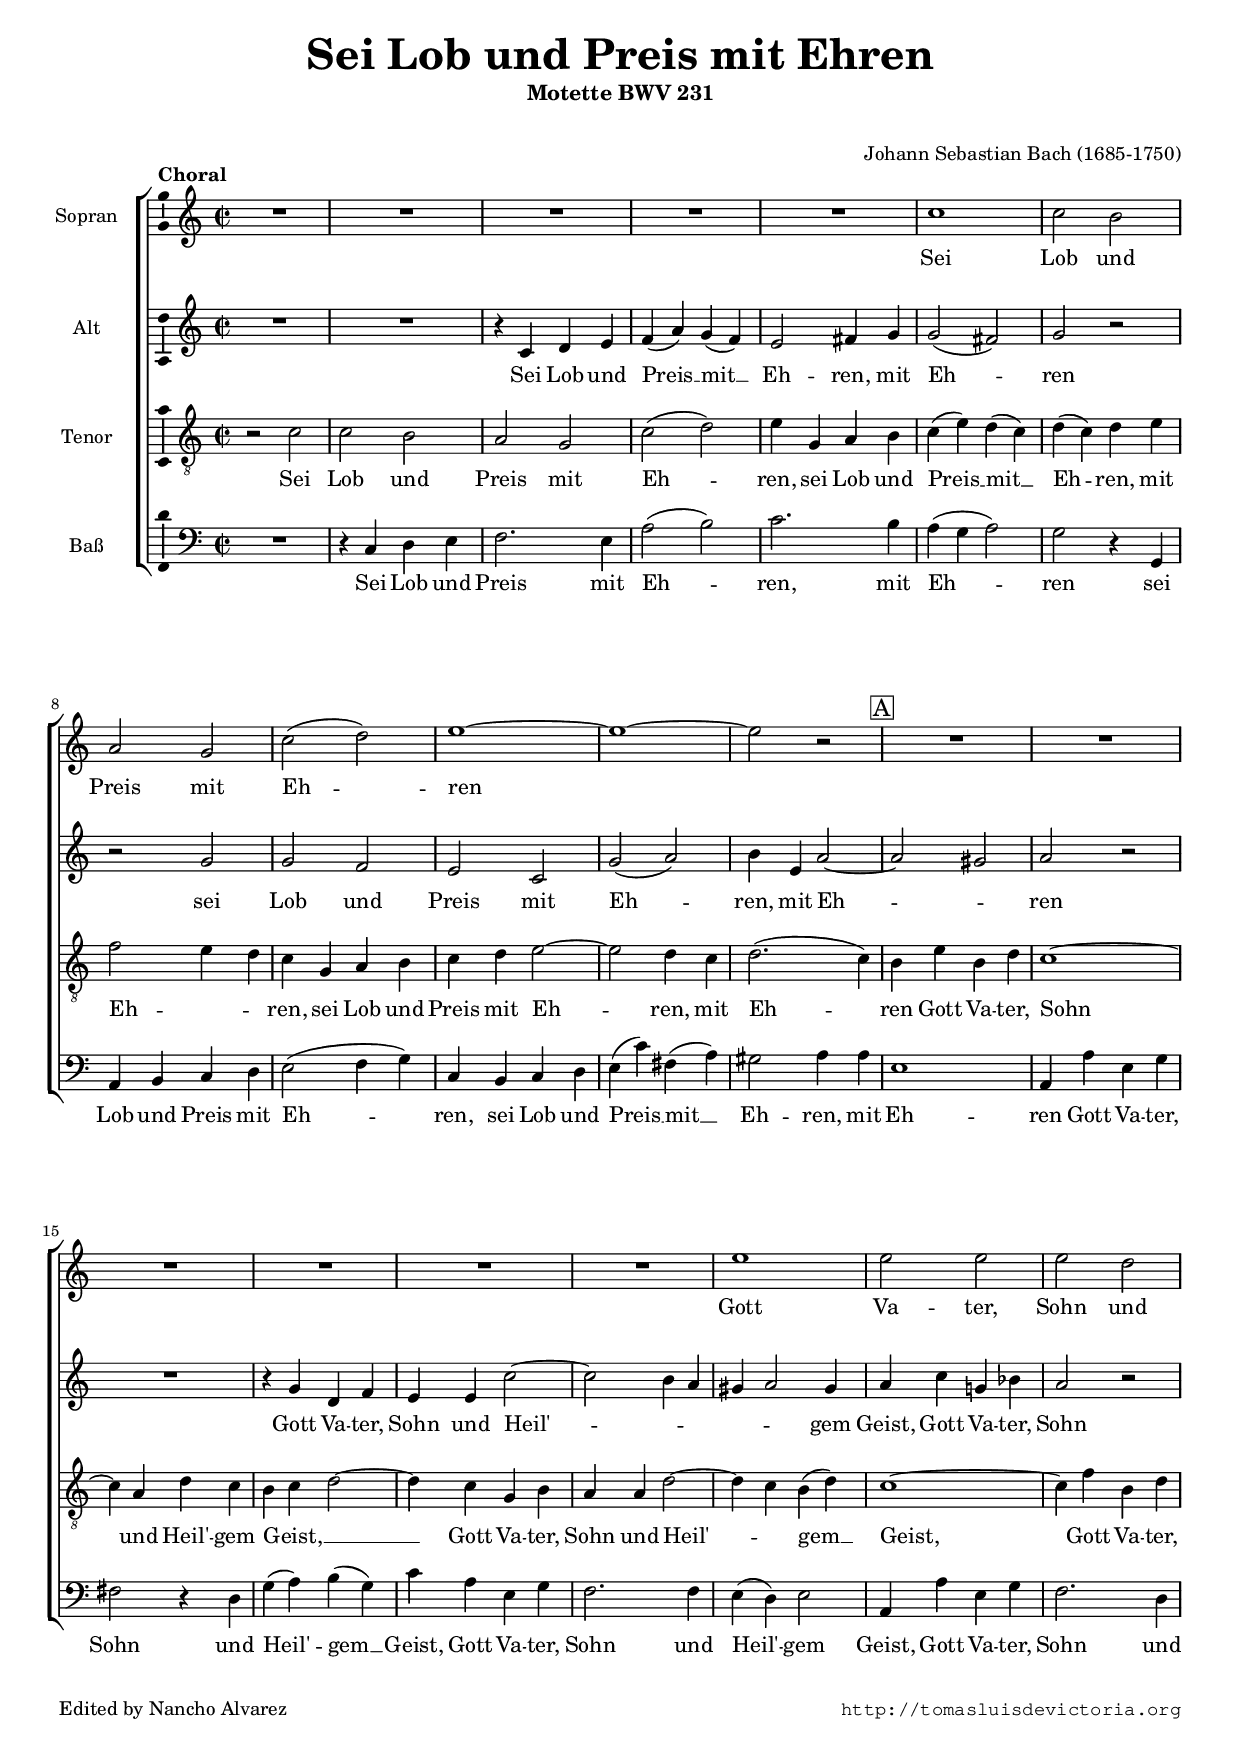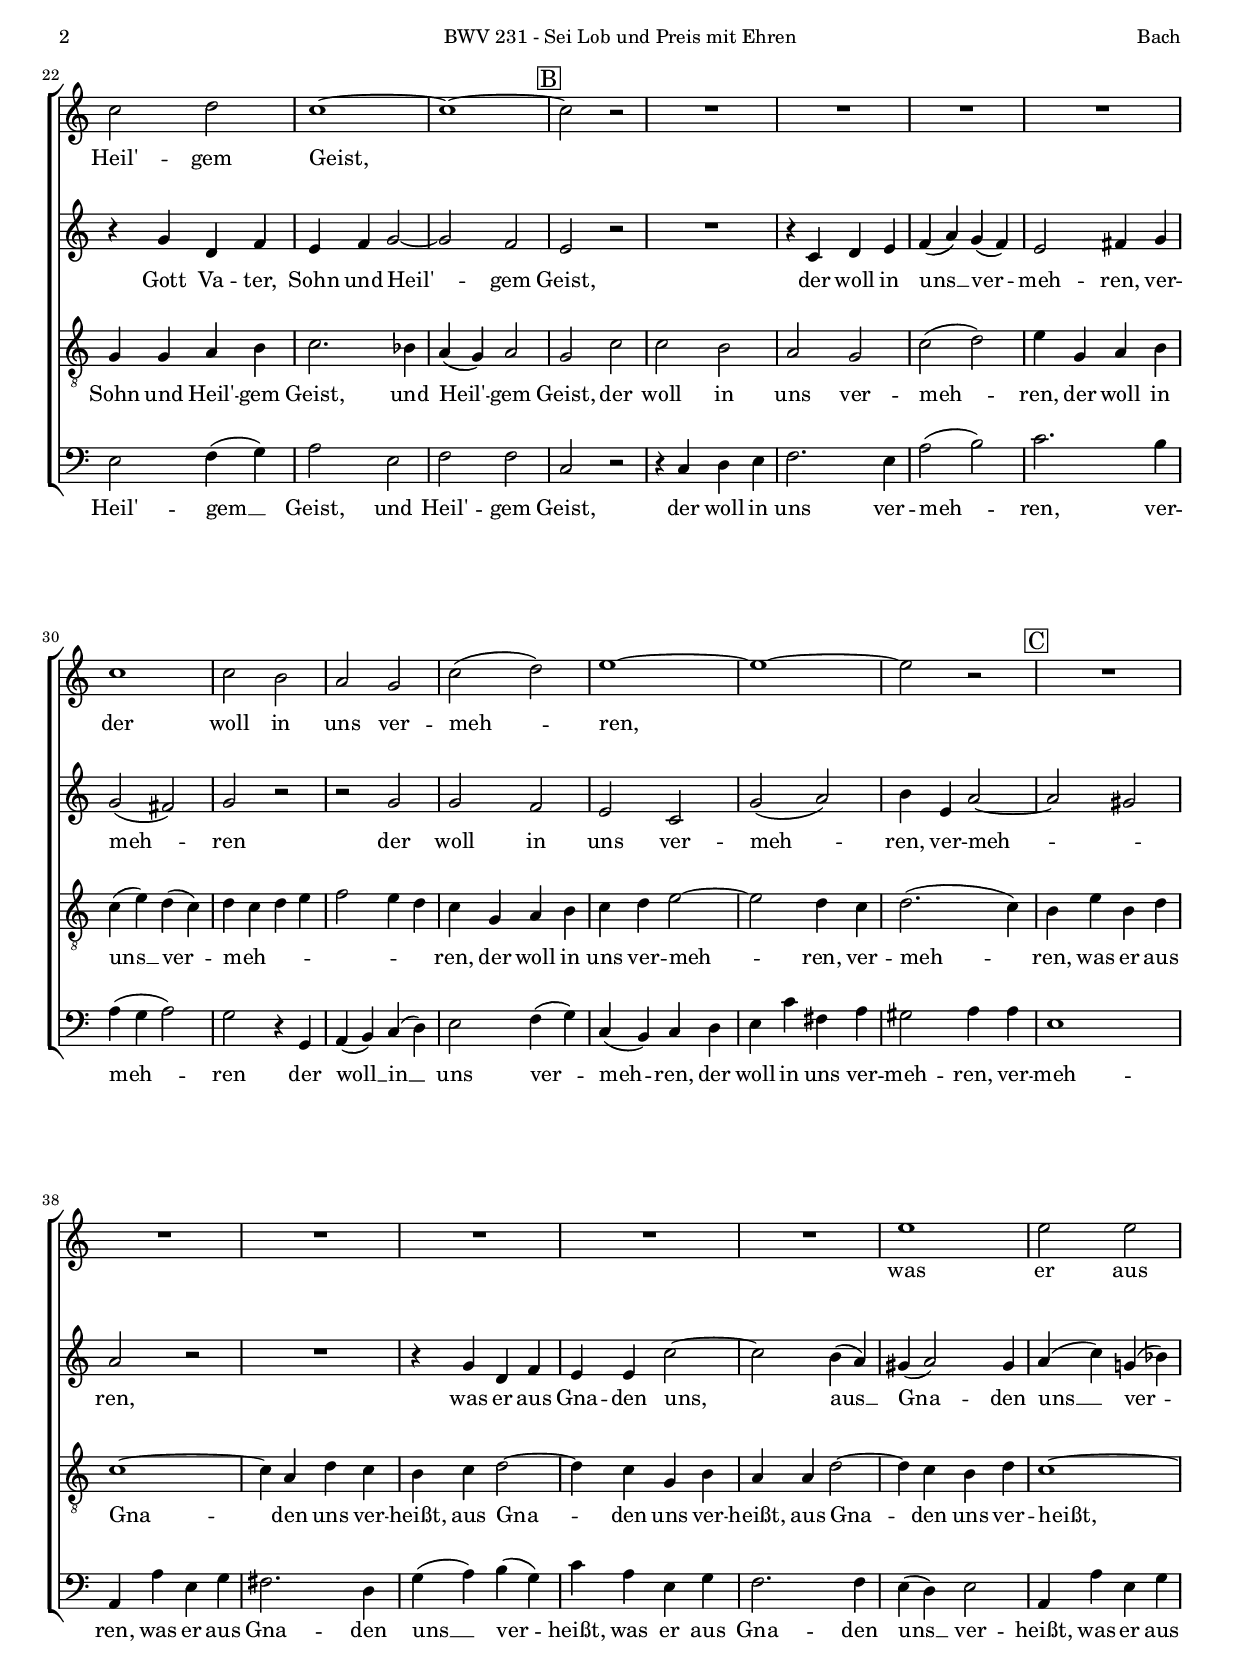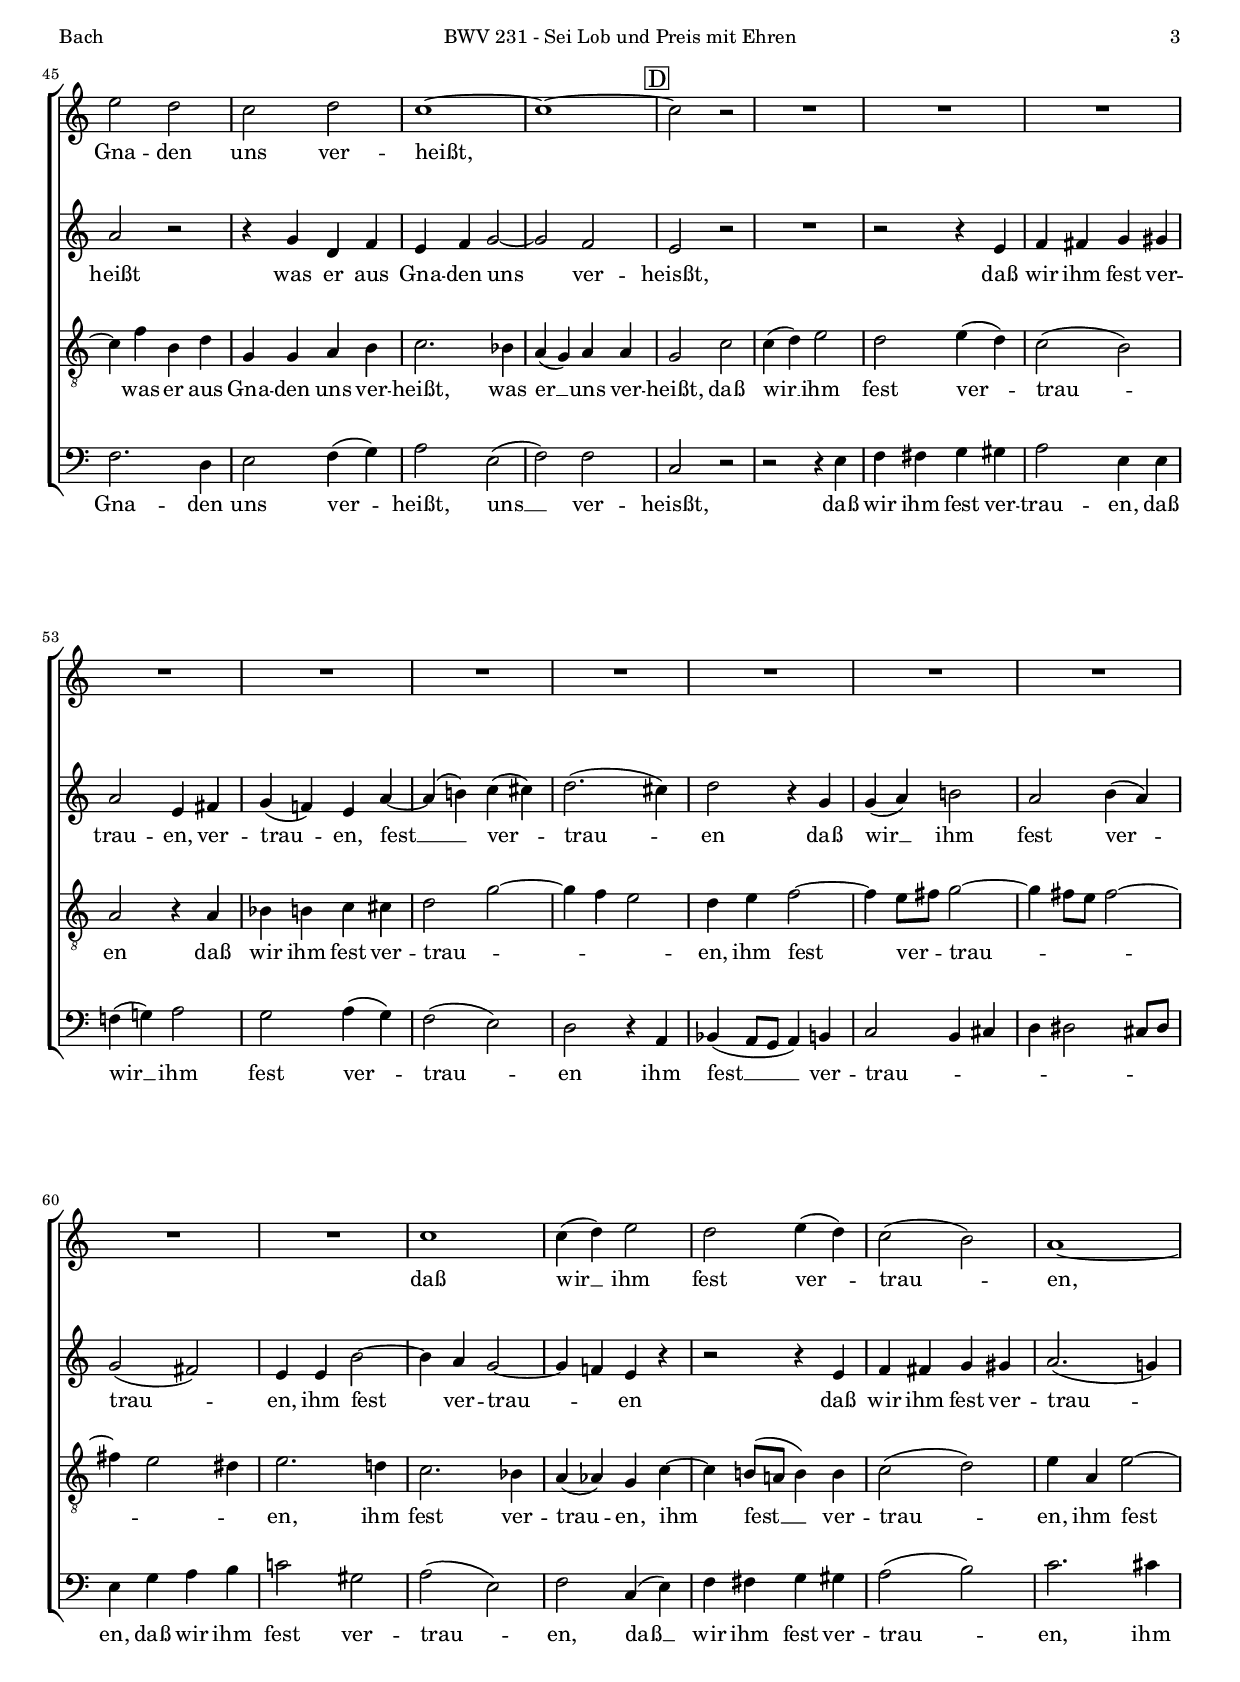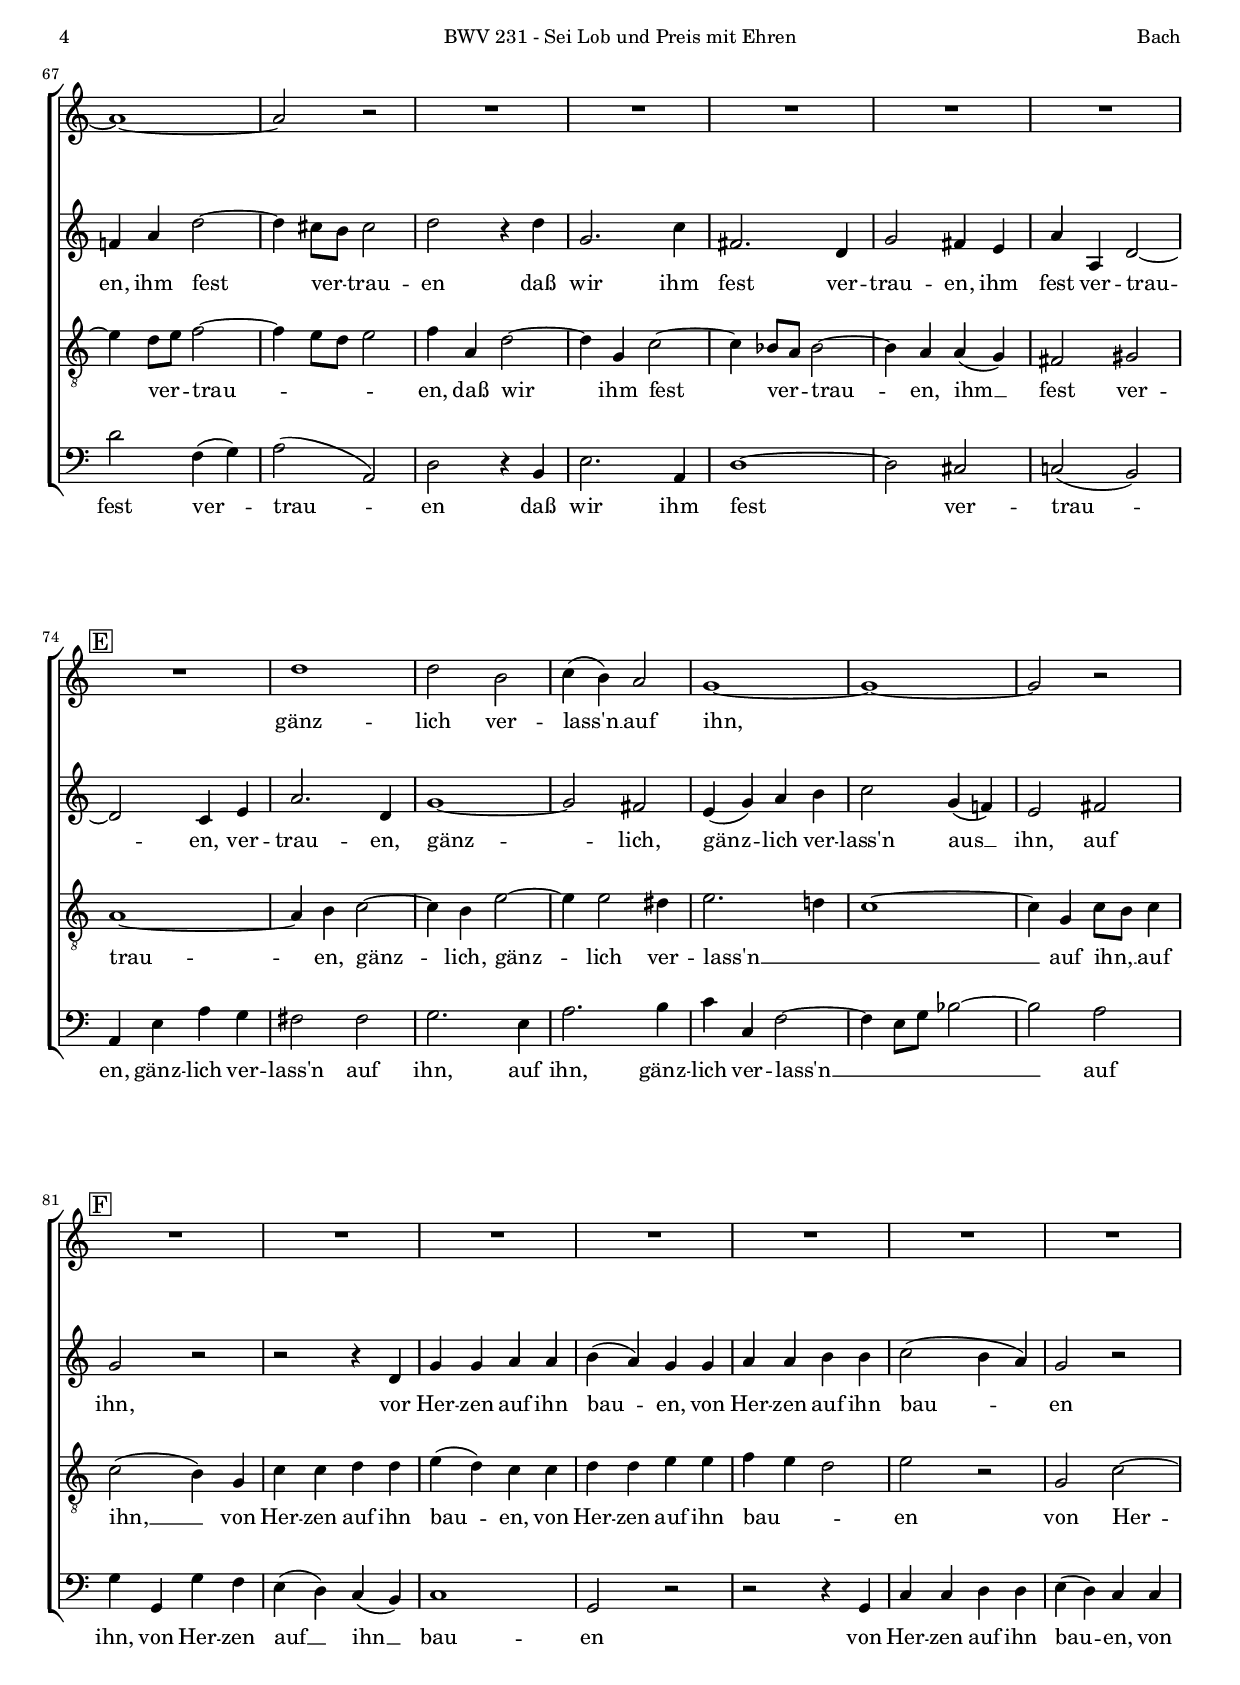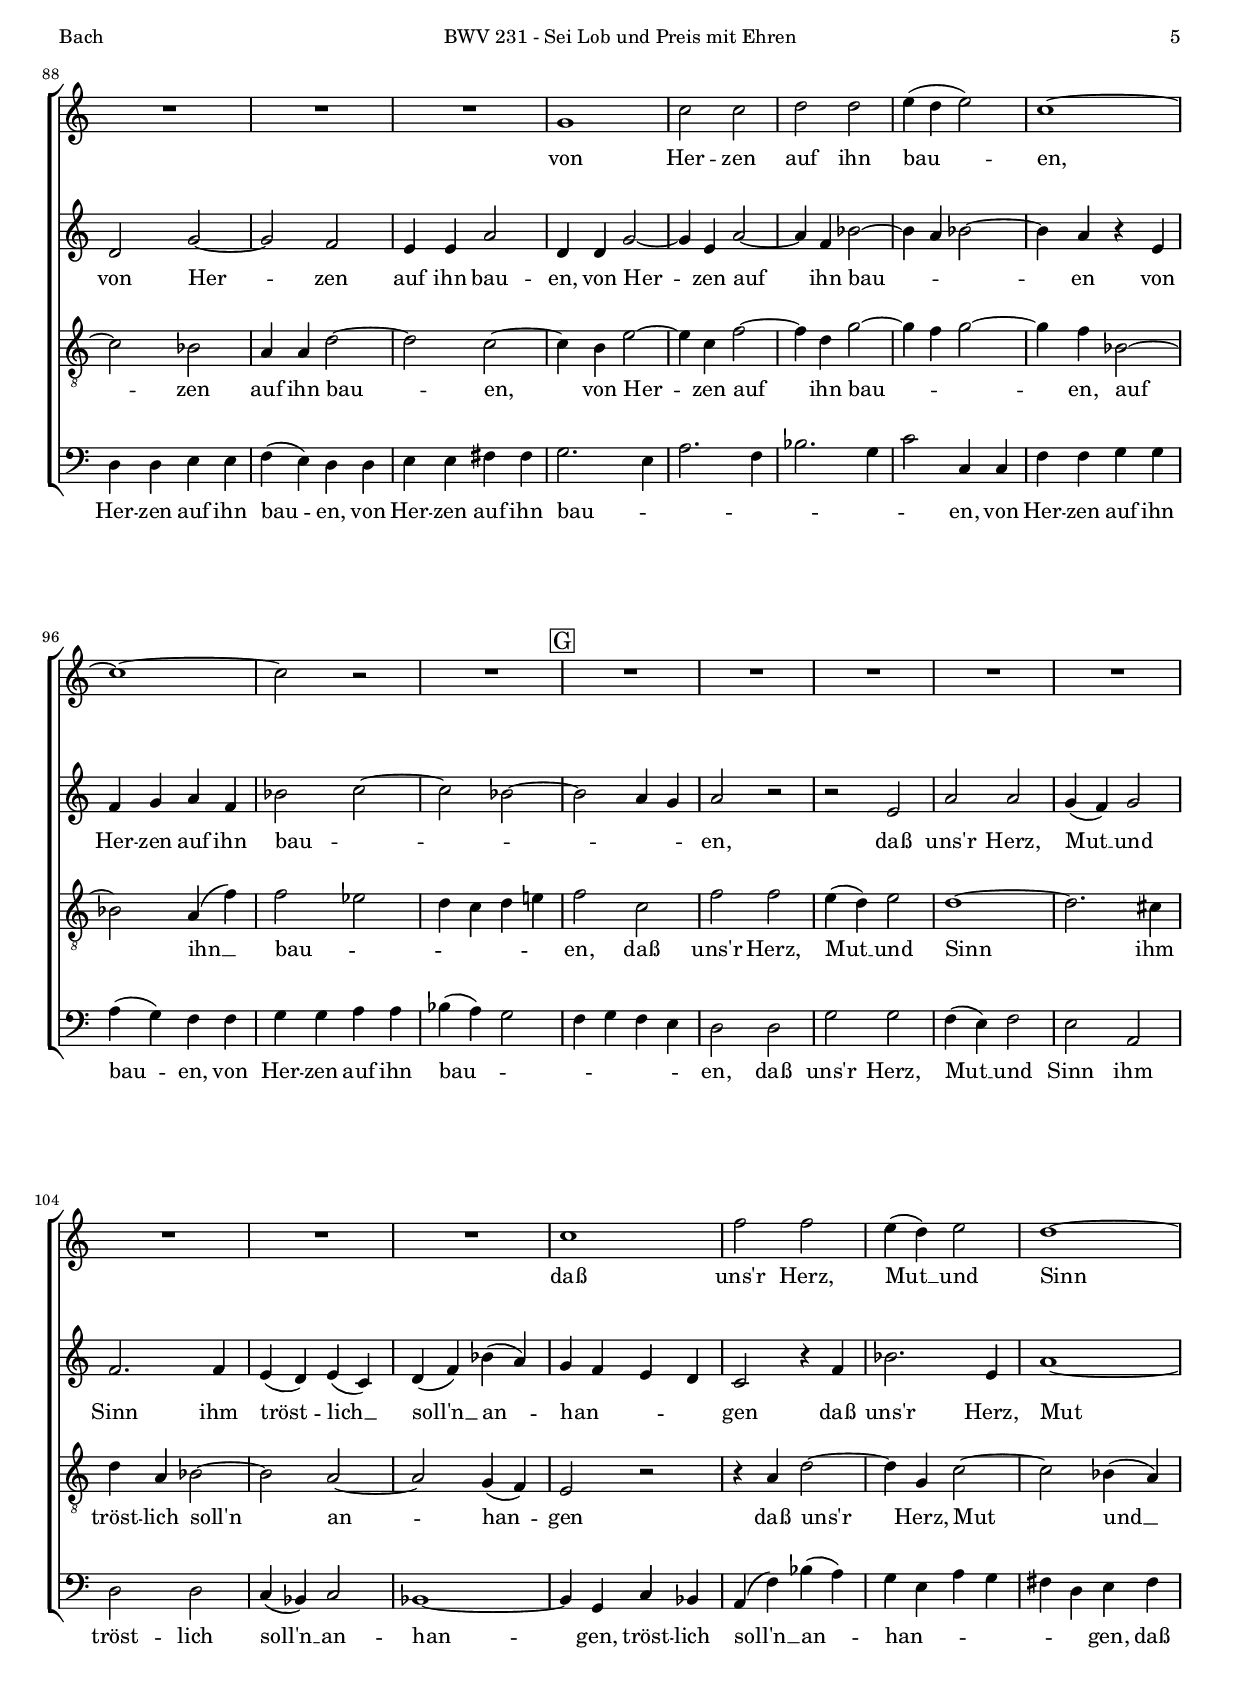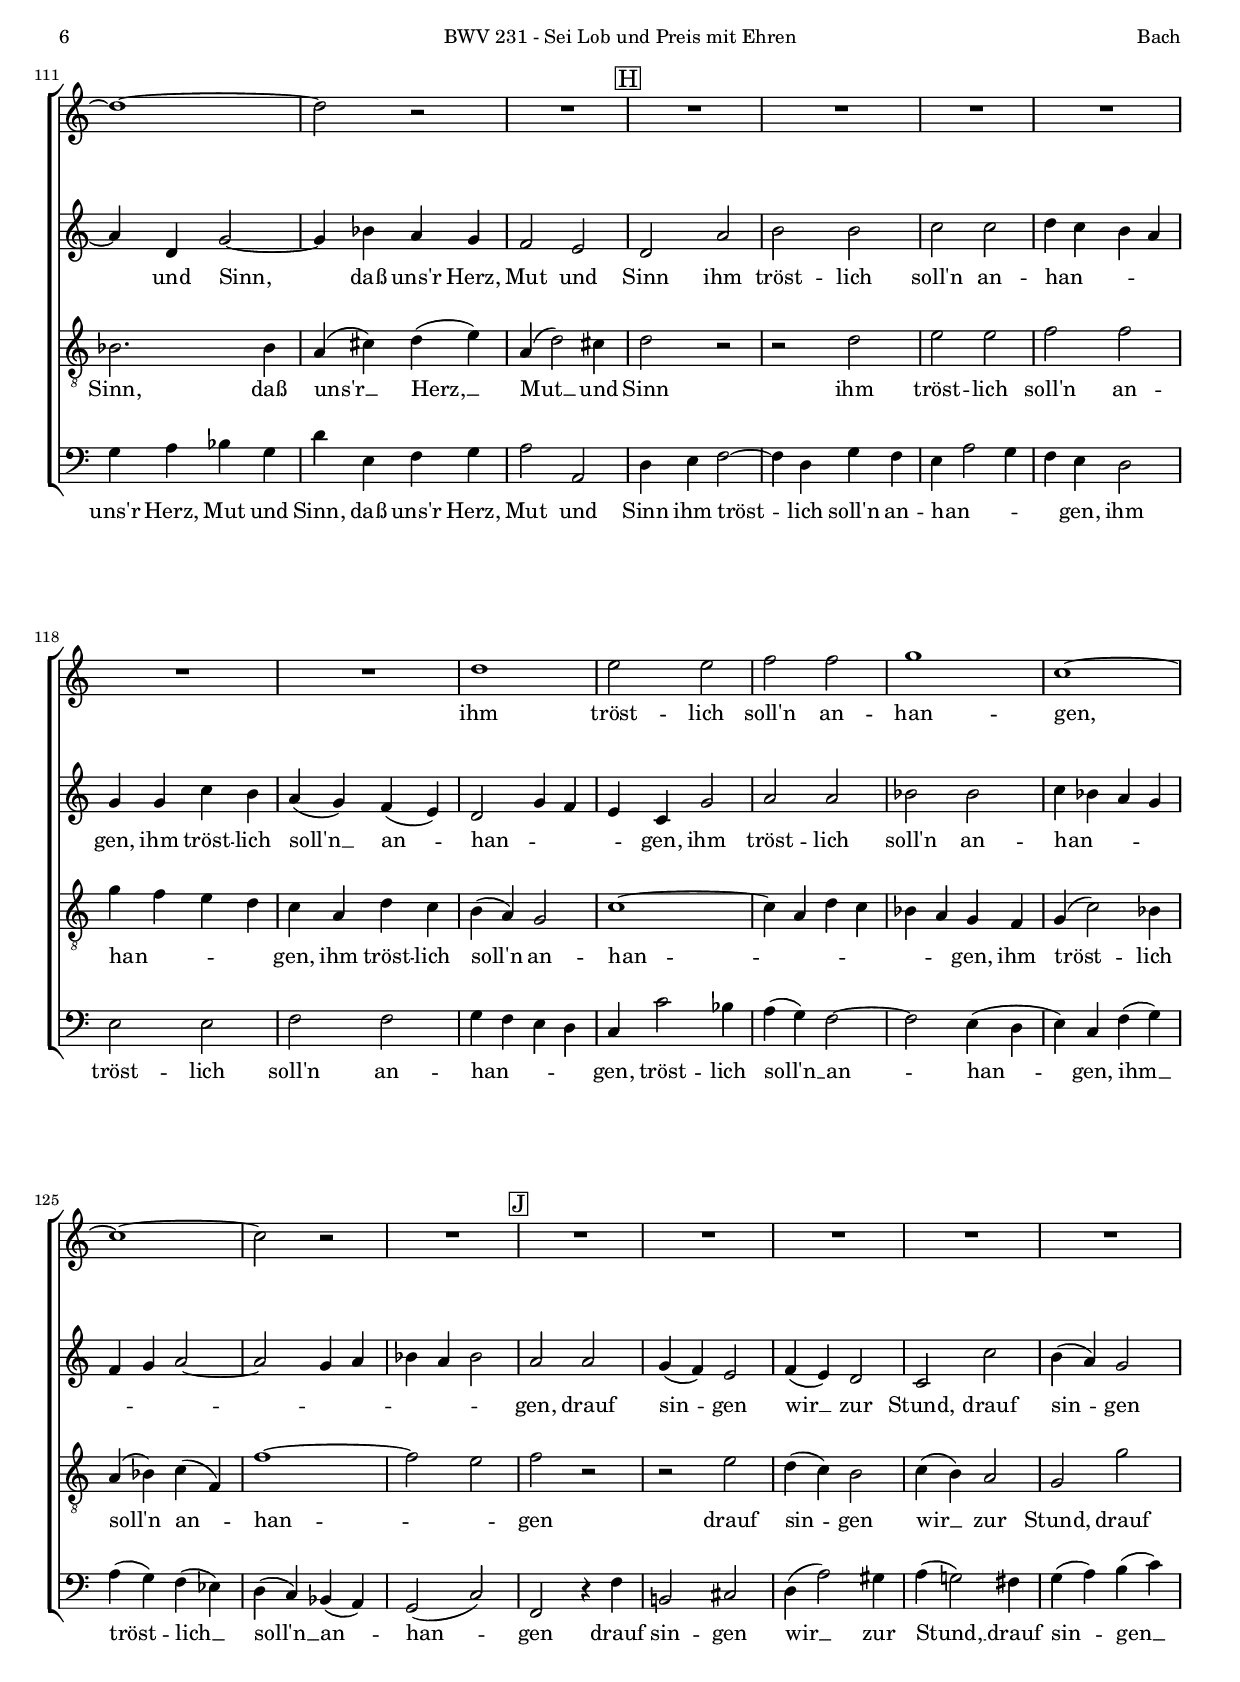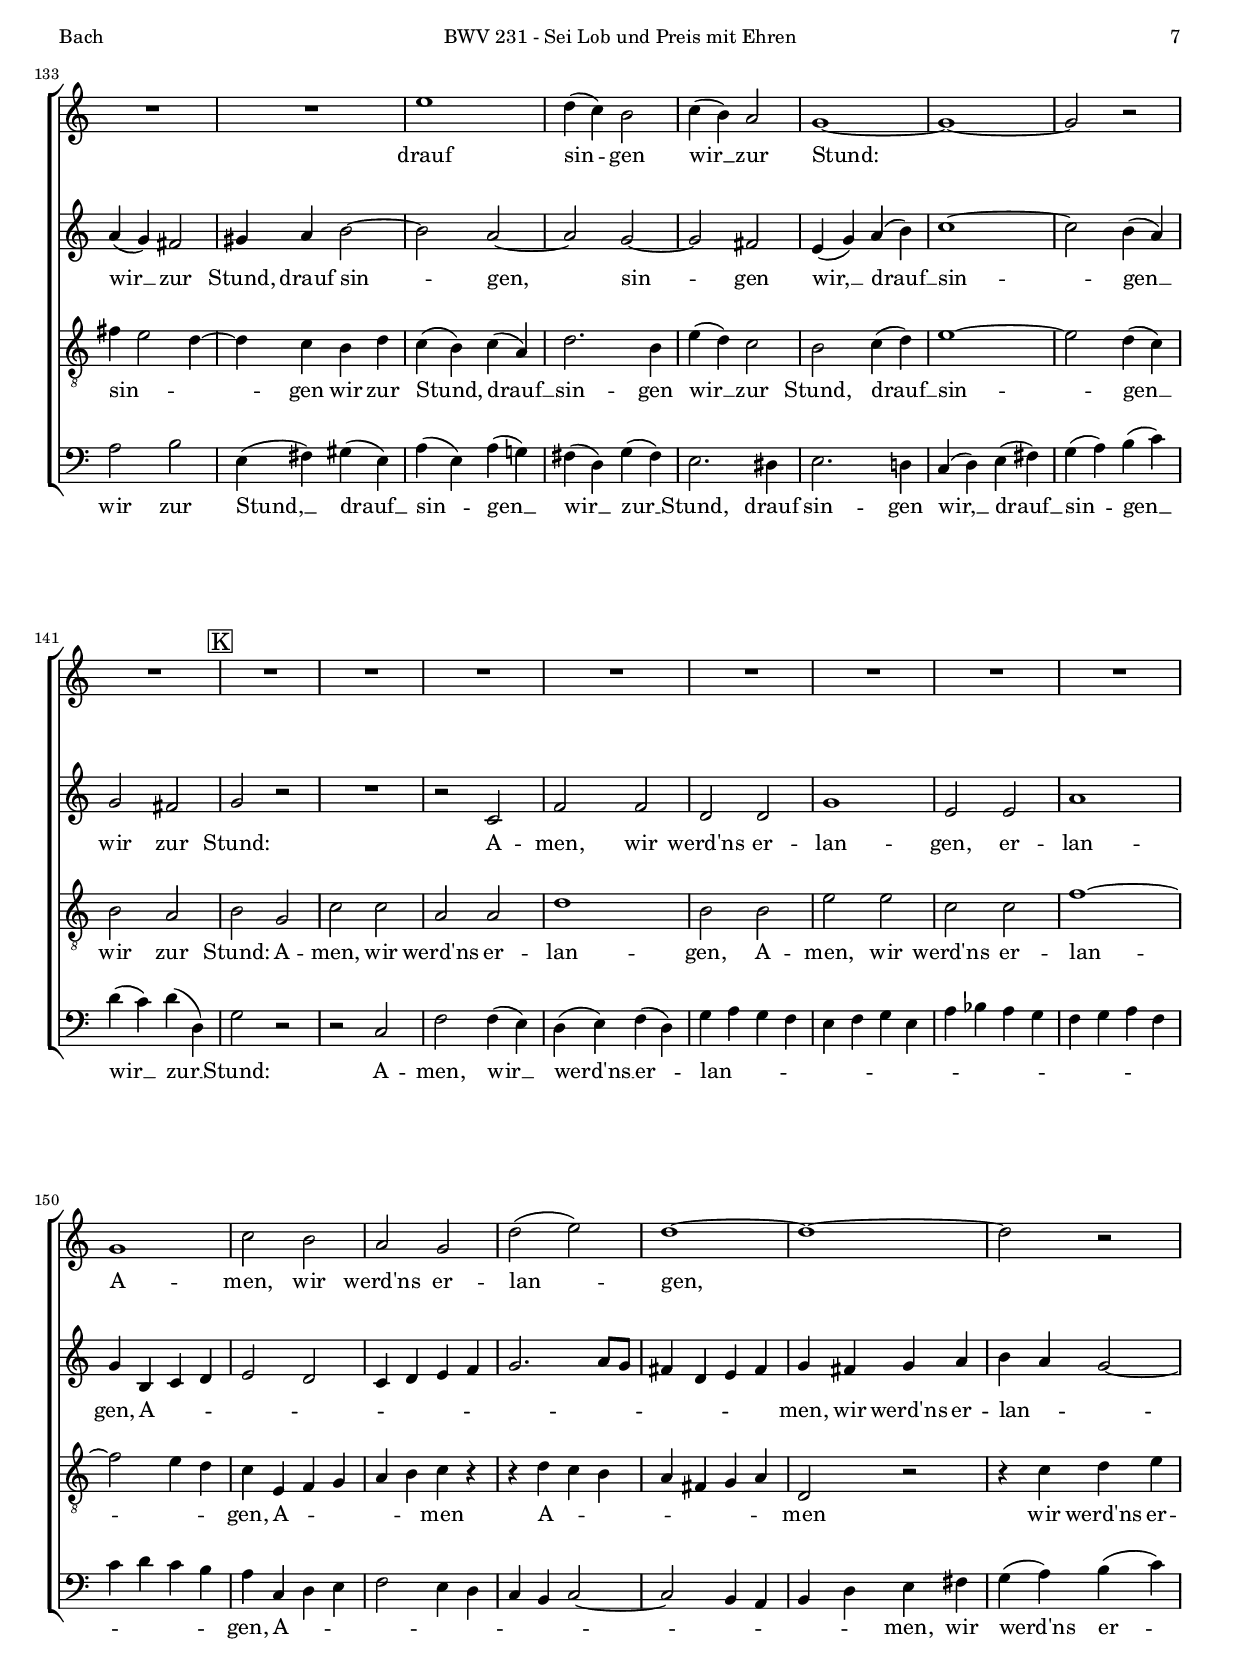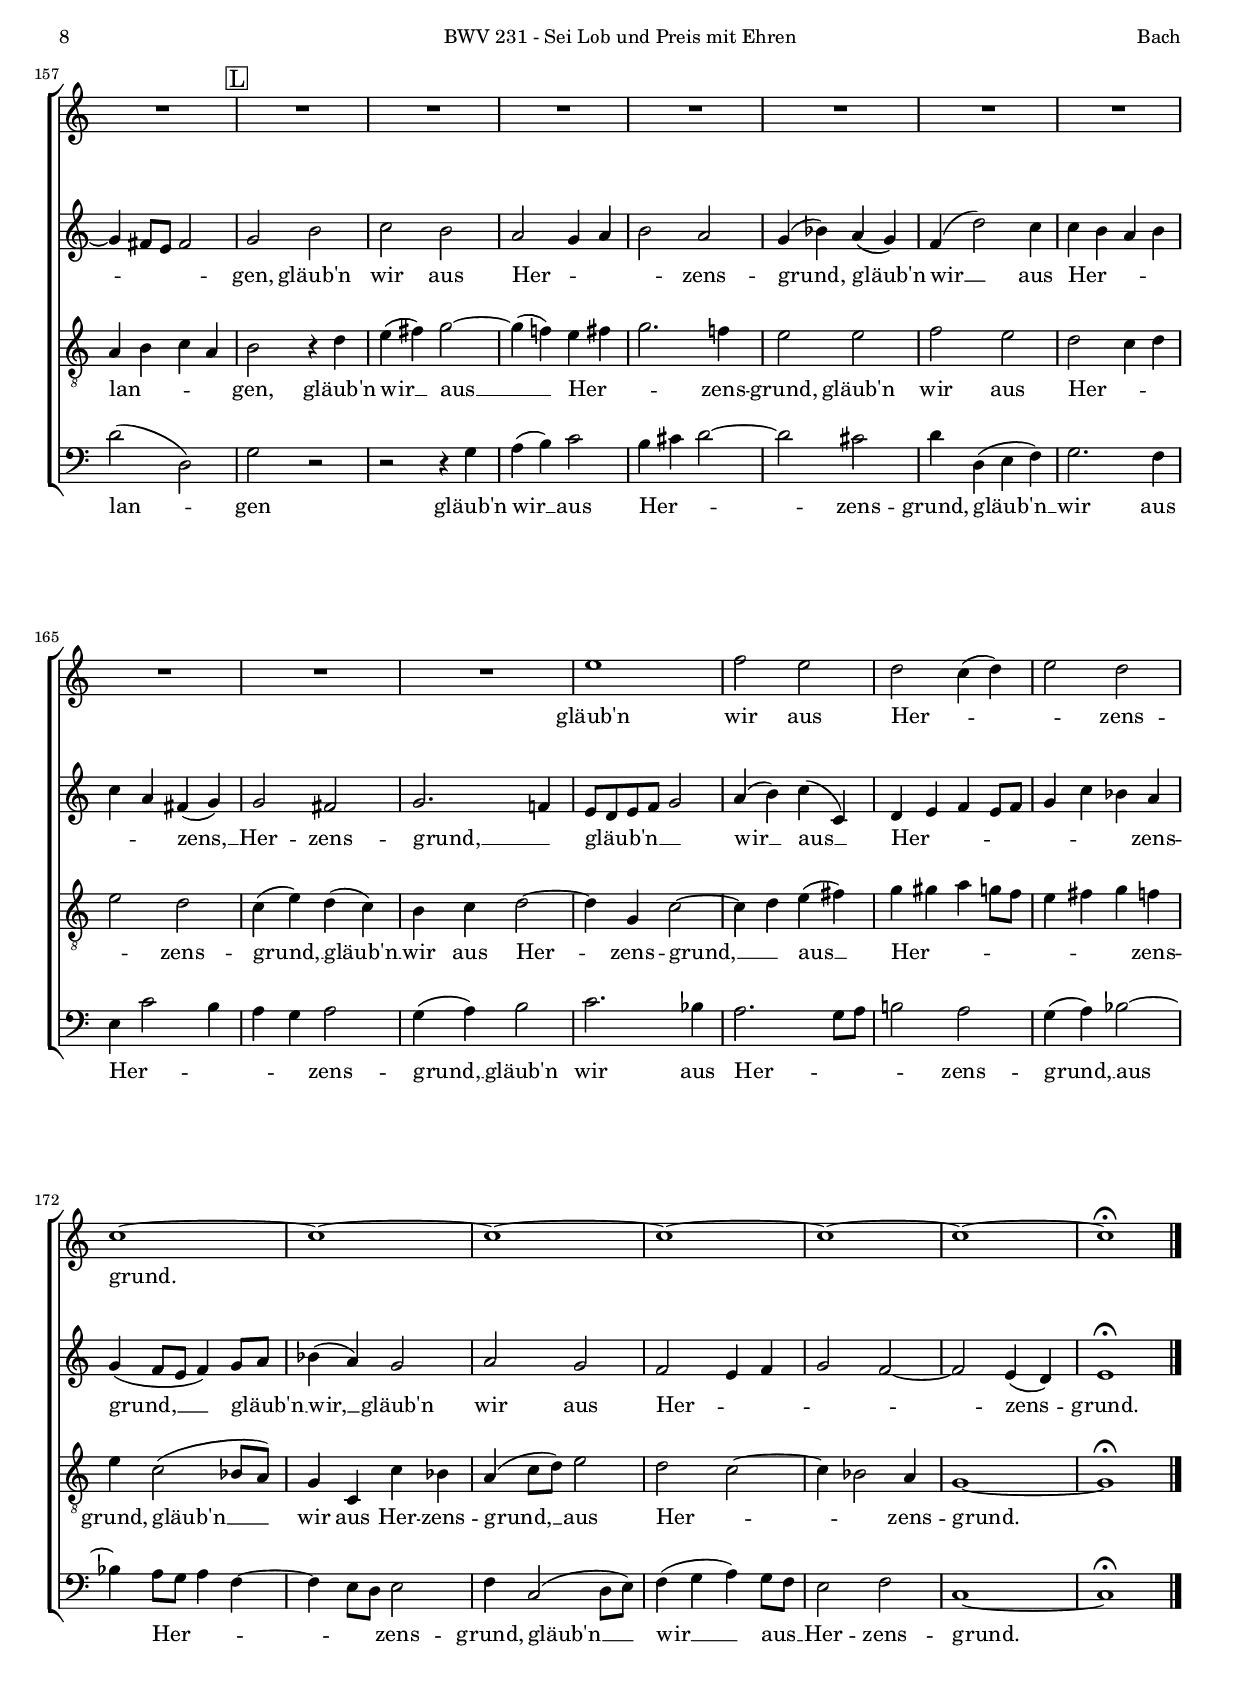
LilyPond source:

\version "2.18.0"

#(set-default-paper-size "a4")
#(set-global-staff-size 16.6)
#(ly:set-option 'point-and-click #f)
%mobile -s15.0 -i1

ss=\once \set suggestAccidentals = ##t
cresc=\markup{\italic "cresc."}
dim=\markup{\italic "dim."}
rit=\markup{\italic "rit."}
italicas=\override LyricText.font-shape = #'italic
rectas=\override LyricText.font-shape = #'upright


htitle="BWV 231 - Sei Lob und Preis mit Ehren"
hcomposer="Bach"

\header {
	title=\markup{\larger \larger \larger "Sei Lob und Preis mit Ehren" }
	composer=\markup{"Johann Sebastian Bach (1685-1750)"}
        pdfauthor=\composer
	subtitle="Motette BWV 231"
	subsubtitle=\markup{\null \vspace #1 }
	%poet="BWV 231"
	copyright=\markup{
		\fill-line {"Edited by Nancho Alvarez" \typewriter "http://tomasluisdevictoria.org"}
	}
%	tagline=""
}

global={\key c \major \time 2/2 \skip 1*178 \bar "|." }


cantus=\relative c''{
	\override Score.MetronomeMark.X-offset = #0
	\tempo "  Choral"
	R1*5
	c1
	c2 b
	a g
	c( d)
	e1 ~
	e ~
	e2 r
	\mark \markup {\box "A"}
	R1*6
	e1 e2 e
	e d
	c d
	c1 ~
	c ~
	\mark \markup {\box "B"}
	c2 r
	R1*4
	c1 
	c2 b
	a g
	c( d)
	e1 ~
	e ~
	e2 r
	\mark \markup{\box "C"}
	R1*6
	e1
	e2 e
	e d c d
	c1 ~
	c ~
	\mark \markup{\box "D"}
	c2 r
	R1*12
	c1 
	c4( d) e2
	d2 e4( d)
	c2( b)
	a1 ~
	a ~
	a2 r
	R1*5
	\mark \markup{\box "E"}
	R1
	d1
	d2 b
	c4( b) a2
	g1 ~
	g ~
	g2 r
	\mark \markup{\box "F"}
	R1*10
	g1
	c2 c
	d d
	e4( d e2)
	c1 ~
	c ~
	c2 r
	R1
	\mark \markup{\box "G"}
	R1*8
	c1
	f2 f
	e4( d) e2
	d1 ~
	d ~
	d2 r
	R1
	\mark \markup{\box "H"}
	R1*6
	d1
	e2 e
	f f
	g1
	c, ~
	c ~
	c2 r
	R1
	\mark \markup{\box "J"}
	R1*7
	e1 
	d4( c) b2
	c4( b) a2
	g1 ~
	g ~
	g2 r
	R1
	\mark \markup{\box "K"}
	R1*8
	g1
	c2 b
	a2 g
	d'( e)
	d1 ~
	d ~
	d2 r
	R1
	\mark \markup{\box "L"}
	R1*10
	e1 
	f2 e
	d2 c4( d)
	e2 d
	c1 ~
	c ~
	c ~
	c ~
	c ~
	c ~
	c^\fermata
}

altus=\relative c'{
	R1*2
	r4 c d e
	f( a) g( f)
	e2 fis4 g
	g2( fis)
	g2 r
	r g
	g f
	e c
	g'( a)
	b4 e, a2 ~
	a gis
	a2 r
	R1
	r4 g d f
	e e c'2 ~
	c b4 a
	gis4 a2 gis4
	a c g! bes
	a2 r
	r4 g d f
	e f g2 ~
	g f 
	e2 r
	R1
	r4 c d e
	f4( a) g( f)
	e2 fis4 g
	g2( fis)
	g r
	r g
	g f
	e c
	g'( a)
	b4 e, a2 ~
	a gis 
	a2 r
	R1
	r4 g d f
	e e c'2 ~
	c2 b4( a)
	gis4( a2) gis4
	a4( c) g!( bes)
	a2 r
	r4 g d f
	e f g2 ~
	g f
	e r
	R1
	r2 r4 e
	f4 fis g gis
	a2 e4 fis
	g4( f!) e4 a ~
	a( b!) c( cis)
	d2.( cis4)
	d2 r4 g,
	g4( a) b!2
	a b4( a)
	g2( fis)
	e4 e b'2 ~
	b4 a g2 ~
	g4 f! e r
	r2 r4 e
	f fis g gis
	a2.( g!4)
	f! a d2 ~
	d4 cis8 b cis2
	d r4 d
	g,2. c4
	fis,2. d4
	g2 fis4 e
	a a, d2 ~
	d c4 e
	a2. d,4
	g1 ~
	g2 fis
	e4( g) a b
	c2 g4( f!)
	e2 fis
	g r
	r2 r4 d
	g g a a 
	b( a) g g
	a a b b
	c2( b4 a)
	g2 r
	d2 g ~
	g f
	e4 e a2
	d,4 d g2 ~
	g4 e a2 ~
	a4 f bes2 ~
	bes4 a bes2 ~
	bes4 a r4 e
	f g a f
	bes2 c ~
	c bes ~
	bes a4 g
	a2 r
	r e
	a a
	g4( f) g2
	f2. f4
	e4( d) e( c)
	d( f) bes( a)
	g4 f e d
	c2 r4 f
	bes2. e,4
	a1 ~
	a4 d, g2 ~
	g4 bes a g
	f2 e
	d a' 
	b b
	c c
	d4 c b a 
	g g c b
	a4( g) f( e)
	d2 g4 f 
	e c g'2
	a a
	bes bes
	c4 bes a g
	f4 g a2 ~
	a g4 a 
	bes a bes2
	a a
	g4( f) e2
	f4( e) d2
	c c'
	b4( a) g2
	a4( g) fis2
	gis4 a b2 ~
	b a ~
	a g ~
	g fis
	e4( g) a( b)
	c1 ~
	c2 b4( a)
	g2 fis
	g r
	R1
	r2 c,
	f f 
	d d
	g1
	e2 e
	a1
	g4 b, c d
	e2 d
	c4 d e f
	g2. a8 g
	fis4 d e fis
	g fis g a
	b a g2 ~
	g4 fis8 e fis2
	g2 b
	c b
	a g4 a 
	b2 a
	g4( bes) a( g)
	f4( d'2) c4
	c b a b
	c a fis( g)
	g2 fis
	g2. f!4
	e8 d e f g2
	a4( b) c( c,)
	d4 e f e8 f
	g4 c bes a 
	g4( f8 e f4) g8 a
	bes4( a) g2
	a g
	f e4 f
	g2 f ~
	f e4( d)
	e1^\fermata
}

tenor=\relative c'{
	r2 c
	c b
	a g
	c( d)
	e4 g, a b
	c( e) d( c)
	d( c) d e
	f2 e4 d
	c g a b
	c d e2 ~
	e d4 c
	d2.( c4)
	b e b d
	c1 ~
	c4 a d c
	b c d2 ~
	d4 c g b
	a a d2 ~
	d4 c b( d)
	c1 ~
	c4 f b, d
	g, g a b
	c2. bes4
	a4( g) a2
	g2 c
	c2 b
	a g
	c( d)
	e4 g, a b
	c4( e) d( c)
	d4 c d e
	f2 e4 d
	c g a b
	c d e2 ~
	e2 d4 c
	d2.( c4)
	b4 e b d 
	c1 ~
	c4 a d c
	b c d2 ~
	d4 c g b
	a a d2 ~
	d4 c b d 
	c1 ~
	c4 f b, d
	g, g a b 
	c2. bes4
	a4( g) a a
	g2 c
	c4( d) e2
	d e4( d)
	c2( b)
	a2 r4 a
	bes b c cis
	d2 g2 ~
	g4 f e2
	d4 e f2 ~
	f4 e8 fis g2 ~
	g4 fis8 e fis2 ~
	fis4 e2 dis4
	e2. d!4 
	c2. bes4
	a4( aes) g c ~
	c b!8( a! b4) b
	c2( d)
	e4 a, e'2 ~
	e4 d8 e f2 ~
	f4 e8 d e2
	f4 a, d2 ~
	d4 g, c2 ~
	c4 bes8 a bes2 ~
	bes4 a a4( g)
	fis2 gis
	a1 ~
	a4 b c2 ~
	c4 b e2 ~
	e4 e2 dis4
	e2. d!4
	c1 ~
	c4 g c8 b c4
	c2( b4) g
	c4 c d d
	e( d) c c
	d d e e
	f e d2
	e2 r
	g, c ~
	c bes
	a4 a d2 ~
	d c2 ~
	c4 b e2 ~
	e4 c f2 ~
	f4 d g2 ~
	g4 f g2 ~
	g4 f bes,2 ~
	bes a4( f')
	f2 ees
	d4 c d e!
	f2 c
	f2 f
	e4( d) e2
	d1 ~
	d2. cis4
	d4 a bes2 ~
	bes a ~
	a g4( f)
	e2 r
	r4 a d2 ~
	d4 g, c2 ~
	c bes4( a)
	bes2. bes4
	a4( cis) d( e)
	a,4( d2) cis4
	d2 r
	r d
	e e 
	f f
	g4 f e d
	c a d c
	b( a) g2
	c1 ~
	c4 a d c
	bes a g f
	g4( c2) bes4
	a4( bes) c( f,)
	f'1 ~
	f2 e
	f r
	r e
	d4( c) b2
	c4( b) a2
	g2 g'
	fis4 e2 d4 ~
	d c b d
	c4( b) c( a)
	d2. b4
	e4( d) c2
	b2 c4( d)
	e1 ~
	e2 d4( c)
	b2 a
	b g
	c c a a
	d1
	b2 b
	e2
	e
	c c
	f1 ~
	f2 e4 d
	c4 e, f g
	a b c r
	r d c b
	a fis g a
	d,2 r
	r4 c' d e
	a, b c a
	b2 r4 d
	e4( fis) g2 ~
	g4 ( f!) e fis
	g2. f!4
	e2 e
	f e
	d c4 d
	e2 d
	c4( e) d( c)
	b4 c d2 ~
	d4 g, c2 ~
	c4 d e( fis)
	g4 gis a g8 f
	e4 fis g f
	e4 c2( bes8 a)
	g4 c, c' bes
	a4( c8 d) e2
	d c ~
	c4 bes2 a4
	g1 ~
	g^\fermata
}

bassus=\relative c{
	R1
	r4 c d e
	f2. e4
	a2( b)
	c2. b4
	a4( g a2)
	g2 r4 g,
	a b c d
	e2( f4 g)
	c, b c d
	e4( c') fis,( a)
	gis2 a4 a
	e1
	a,4 a' e g
	fis2 r4 d
	g4( a) b( g)
	c4 a e g
	f2. f4
	e4( d) e2
	a,4 a' e g
	f2. d4
	e2 f4( g)
	a2 e
	f f 
	c r
	r4 c d e
	f2. e4
	a2( b) 
	c2. b4
	a4( g a2)
	g2 r4 g,
	a4( b) c( d)
	e2 f4( g)
	c,( b) c4 d
	e c' fis, a
	gis2 a4 a
	e1
	a,4 a' e g
	fis2. d4
	g( a) b( g)
	c a e g
	f2. f4
	e4( d) e2
	a,4 a' e g
	f2. d4
	e2 f4( g)
	a2 e(
	f) f
	c r
	r r4 e
	f fis g gis
	a2 e4 e
	f!( g!) a2
	g a4( g)
	f2( e)
	d2 r4 a 
	bes4( a8 g a4) b4
	c2 b4 cis
	d4 dis2 cis8 dis
	e4 g a b
	c!2 gis
	a2( e)
	f2 c4( e)
	f4 fis g gis
	a2( b)
	c2. cis4
	d2 f,4( g)
	a2( a,)
	d r4 b
	e2. a,4
	d1 ~
	d2 cis
	c!( b)
	a4 e' a g
	fis2 fis
	g2. e4
	a2. b4
	c4 c, f2 ~
	f4 e8 g bes2 ~
	bes a
	g4 g, g' f
	e4( d) c( b)
	c1
	g2 r
	r2 r4 g
	c c d d 
	e4( d) c c
	d d e e
	f4( e) d4 d
	e e fis fis
	g2. e4
	a2. f4
	bes2. g4
	c2 c,4 c
	f f g g
	a4( g) f f
	g g a a 
	bes( a) g2
	f4 g f e
	d2 d
	g g
	f4( e) f2
	e a,
	d d
	c4( bes) c2
	bes1 ~
	bes4 g c bes
	a4( f') bes( a)
	g4 e a g
	fis d e fis
	g a bes g 
	d' e, f g
	a2 a,
	d4 e f2 ~
	f4 d g f
	e a2 g4
	f e d2
	e2 e
	f2 f
	g4 f e d
	c4 c'2 bes4
	a4( g) f2 ~
	f e4( d
	e4) c f( g)
	a4( g) f( ees)
	d( c) bes( a)
	g2( c)
	f, r4 f'
	b,!2 cis
	d4( a'2) gis4
	a4( g!2) fis4
	g4( a) b( c)
	a2 b
	e,4( fis) gis( e)
	a( e) a( g!)
	fis( d) g( fis)
	e2. dis4
	e2. d!4
	c4( d) e( fis)
	g4( a) b( c)
	d( c) d( d,)
	g2 r
	r2 c,
	f2 f4( e)
	d( e) f( d)
	g a g f
	e f g e
	a bes a g
	f g a f 
	c' d c b
	a c, d e
	f2 e4 d
	c b c2 ~
	c b4 a
	b4 d e fis
	g( a) b( c)
	d2( d,)
	g2 r
	r2 r4 g
	a( b) c2
	b4 cis d2 ~
	d cis
	d4 d,( e f)
	g2. f4
	e4 c'2 b4
	a4 g a2
	g4( a) b2
	c2. bes4
	a2. g8 a
	b!2 a
	g4( a) bes2 ~
	bes4 a8 g a4 f ~
	f4 e8 d e2
	f4 c2( d8 e)
	f4( g a) g8 f
	e2 f
	c1 ~
	c^\fermata
}


textocantus=\lyricmode{
Sei Lob und Preis mit Eh -- ren
Gott Va -- ter, Sohn und Heil' -- gem Geist,
der woll in uns ver -- meh -- ren,
was er aus Gna -- den uns ver -- heißt,
daß wir __ ihm fest ver -- trau -- en,
gänz -- lich ver -- lass'n __ auf ihn,
von Her -- zen auf ihn bau -- en,
daß uns'r Herz, Mut __ und Sinn
ihm tröst -- lich soll'n an -- han -- gen,
drauf sin -- gen wir __ zur Stund:
A -- men, wir werd'ns er -- lan -- gen,
gläub'n wir aus Her -- _ _ zens -- grund.
}

textoaltus=\lyricmode{
Sei Lob und Preis __ mit __ Eh -- ren,
mit Eh -- ren
sei Lob und Preis mit Eh -- ren,
mit Eh -- _ ren
Gott Va -- ter, Sohn und Heil' -- _ _ _ _ gem Geist,
Gott Va -- ter, Sohn
Gott Va -- ter, Sohn und Heil' -- gem Geist,
der woll in uns __ ver -- meh -- ren,
ver -- meh -- ren
der woll in uns ver -- meh -- ren,
ver -- meh -- _ ren,
was er aus Gna -- den uns,
aus __ Gna -- den uns __ ver -- heißt
was er aus Gna -- den uns ver -- heisßt,
daß wir ihm fest ver -- trau -- en,
ver -- trau -- en,
fest __ ver -- trau -- en
daß wir __ ihm fest ver -- trau -- en,
ihm fest ver -- trau -- _ en
daß wir ihm fest ver -- trau -- en,
ihm fest ver -- _ trau -- en
daß wir ihm fest ver -- trau -- en,
ihm fest ver -- trau -- en,
ver -- trau -- en,
gänz -- lich, 
gänz -- lich ver -- lass'n aus __ ihn,
auf ihn,
vor Her -- zen auf ihn bau -- en,
von Her -- zen auf ihn bau -- en
von Her -- zen auf ihn bau -- en,
von Her -- zen auf ihn bau -- _ _ en
von Her -- zen auf ihn bau -- _ _ _ _ en,
daß uns'r Herz, Mut __ und Sinn ihm tröst -- lich __ 
soll'n __ an -- han -- _ _ _ gen
daß uns'r Herz, Mut und Sinn,
daß uns'r Herz, Mut und Sinn
ihm tröst -- lich soll'n an -- han -- _ _ _ gen,
ihm tröst -- lich soll'n __ an -- han -- _ _ _ gen,
ihm tröst -- lich soll'n an -- han -- _ _ _ _ _ _ _ _ _ _ _ gen,
drauf sin -- gen wir __ zur Stund,
drauf sin -- gen wir __ zur Stund,
drauf sin -- gen,
sin -- gen wir, __
drauf __ sin -- gen __ wir zur Stund:
A -- men, wir werd'ns er -- lan -- gen,
er -- lan -- gen,
A -- _ _ _ _ _ _ _ _ _ _ _ _ _ _ _ men,
wir werd'ns er -- lan -- _ _ _ _ _ gen,
gläub'n wir aus Her -- _ _ _ zens -- grund,
gläub'n wir __ aus Her -- _ _ _ _ _ zens, __
Her -- zens -- grund, __ _
gläub'n __ _ _ _ _ wir __ aus __ Her -- _ _ _ _ _ _ _ zens -- grund, __ 
gläub'n __ _ wir, __ 
gläub'n wir aus Her -- _ _ _ _ zens -- grund.
}

textotenor=\lyricmode{
Sei Lob und Preis mit Eh -- ren,
sei Lob und Preis __ mit __ Eh -- ren,
mit Eh -- _ _ ren,
sei Lob und Preis mit Eh -- ren,
mit Eh -- ren
Gott Va -- ter,
Sohn und Heil' -- gem Geist, __ _ _ 
Gott Va -- ter, Sohn und Heil' -- _ gem __ Geist,
Gott Va -- ter, Sohn und Heil' -- gem Geist,
und Heil' -- gem Geist,
der woll in uns ver -- meh -- ren,
der woll in uns __ ver -- meh -- _ _ _ _ _ _ ren,
der woll in uns ver -- meh -- ren,
ver -- meh -- ren,
was er aus Gna -- den uns ver -- heißt,
aus Gna -- den uns ver -- heißt, 
aus Gna -- den uns ver -- heißt,
was er aus Gna -- den uns ver -- heißt,
was er __ uns ver -- heißt, 
daß wir __ ihm fest ver -- trau -- en
daß wir ihm fest ver -- trau -- _ _ _ en,
ihm fest ver -- _ trau -- _ _ _ _ _ en,
ihm fest ver -- trau -- en,
ihm fest __ ver -- trau -- en,
ihm fest ver -- _ trau -- _ _ _ en,
daß wir ihm fest ver -- _ trau -- en,
ihm __ fest ver -- trau -- en,
gänz -- lich,
gänz -- lich ver -- lass'n __ _ _ 
auf ihn, __ _ 
auf ihn, __
von Her -- zen auf ihn bau -- en,
von Her -- zen auf ihn bau -- _ _ en
von Her -- zen auf ihn bau -- en,
von Her -- zen auf ihn bau -- _ _ en,
auf ihn __ bau -- _ _ _ _ _ en,
daß uns'r Herz, Mut __ und Sinn
ihm tröst -- lich soll'n an -- han -- gen
daß uns'r Herz, Mut und __ Sinn,
daß uns'r __ Herz, __ Mut __ und Sinn
ihm tröst -- lich soll'n an -- han -- _ _ _ gen,
ihm tröst -- lich soll'n an -- han -- _ _ _ _ _ gen,
ihm tröst -- lich soll'n an -- han -- _ gen
drauf sin -- gen wir __ zur Stund,
drauf sin -- _ _ gen wir zur Stund,
drauf __ sin -- gen wir __ zur Stund, 
drauf __ sin -- gen __ wir zur Stund:
A -- men,
wir werd'ns er -- lan -- gen,
A -- men,
wir werd'ns er -- lan -- _ _ gen,
A -- _ _ _ _ men
A -- _ _ _ _ _ _ men
wir werd'ns er -- lan -- _ _ _ gen,
gläub'n wir __ aus __ Her -- _ _ zens -- grund,
gläub'n wir aus Her -- _ _ _ zens -- grund, __ 
gläub'n __ wir aus Her -- zens -- grund, __ _ 
aus __ Her -- _ _ _ _ _ _ _ zens -- grund,
gläub'n __ wir aus Her -- zens -- grund, __
aus Her -- _ _ zens -- grund.
}

textobassus=\lyricmode{
Sei Lob und Preis mit Eh -- ren,
mit Eh -- ren
sei Lob und Preis mit Eh -- ren,
sei Lob und Preis __ mit __ Eh -- ren,
mit Eh -- ren
Gott Va -- ter, Sohn und Heil' -- gem __ Geist,
Gott Va -- ter, Sohn und Heil' -- gem Geist,
Gott Va -- ter, Sohn und Heil' -- gem __ Geist, 
und Heil' -- gem Geist,
der woll in uns ver -- meh -- ren,
ver -- meh -- ren
der woll __ in __ uns ver -- meh -- ren,
der woll in uns ver -- meh -- ren,
ver -- meh -- ren,
was er aus Gna -- den uns __ ver -- heißt,
was er aus Gna -- den uns __ ver -- heißt,
was er aus Gna -- den uns ver -- heißt,
uns __ ver -- heisßt,
daß wir ihm fest ver -- trau -- en,
daß wir __ ihm fest ver -- trau -- en
ihm fest __ ver -- trau -- _ _ _ _ _ _ en,
daß wir ihm fest ver -- trau -- en,
daß __ wir ihm fest ver -- trau -- en,
ihm fest ver -- trau -- en
daß wir ihm fest ver -- trau -- en,
gänz -- lich ver -- lass'n auf ihn,
auf ihn,
gänz -- lich ver -- lass'n __ _ _ _ auf ihn,
von Her -- zen auf __ ihn __ bau -- en
von Her -- zen auf ihn bau -- en,
von Her -- zen auf ihn bau -- en,
von Her -- zen auf ihn bau -- _ _ _ _ _ _ en,
von Her -- zen auf ihn
bau -- en,
von Her -- zen auf ihn bau -- _ _ _ _ _ en,
daß uns'r Herz,
Mut __ und Sinn ihm tröst -- lich soll'n __ an -- han -- gen,
tröst -- lich soll'n __ an -- han -- _ _ _ _ _ gen,
daß uns'r Herz, Mut und Sinn,
daß uns'r Herz, Mut und Sinn
ihm tröst -- lich soll'n an -- han -- _ _ _ gen,
ihm tröst -- lich soll'n an -- han -- _ _ _ gen,
tröst -- lich soll'n __ an -- han -- gen,
ihm __ tröst -- lich __ soll'n __ an -- han -- gen
drauf sin -- gen wir __ zur Stund, __ 
drauf sin -- gen __ wir zur Stund, __
drauf __ sin -- gen __ wir __ zur __ Stund,
drauf sin -- gen wir, __
drauf __ sin -- gen __ wir __ zur __ Stund:
A -- men,
wir __ werd'ns __ er -- lan -- _ _ _ _ _ _ _ _ _ _ _ _ _ _ _ _ _ _ _ gen,
A -- _ _ _ _ _ _ _ _ _ _ _ _ men,
wir werd'ns er -- lan -- gen
gläub'n wir __ aus Her -- _ _ zens -- grund,
gläub'n __ wir aus Her -- _ _ _ _ zens -- grund, __
gläub'n wir aus Her -- _ _ _ zens -- grund, __
aus Her -- _ _ _ _ _ zens -- grund,
gläub'n __ wir __ aus __ _ Her -- zens -- grund.
}



\score {
\new ChoirStaff<<

	\new Staff <<\global
	\new Voice="v1" {
		\set Staff.instrumentName="Sopran " 
		\clef "treble"
		\cantus }
	\new Lyrics \lyricsto "v1" {\textocantus }
	>>

	
	\new Staff << \global
	\new Voice="v2" {
		\set Staff.instrumentName="Alt "
		\clef "treble" 
		\altus}
	\new Lyrics \lyricsto "v2" {\textoaltus }
	>>

	
	\new Staff <<\global
	\new Voice="v3" {
		\set Staff.instrumentName="Tenor "
		\clef "G_8"
		\tenor }
	\new Lyrics \lyricsto "v3" {\textotenor }
	>>
	

	\new Staff <<\global
	\new Voice="v4" {
		\set Staff.instrumentName="Baß "
		\clef "bass" 
		\bassus }
	\new Lyrics \lyricsto "v4" {\textobassus }
	>>
	
>>

\layout{ 
	\context {\Lyrics 
		\override VerticalAxisGroup.staff-affinity = #UP
		\override VerticalAxisGroup.nonstaff-relatedstaff-spacing =
			#'((basic-distance . 0) (minimum-distance . 0) (padding . 1))
		\override LyricText.font-size = #1.2
		\override LyricHyphen.minimum-distance = #0.5
	}
	\context {\Score 
		tempoHideNote = ##t
		\override BarNumber.padding = #2 
	}
	\context {\Voice 
		%melismaBusyProperties = #'()
		%autoBeaming = ##f
	}
	\context {\Staff 
                %\RemoveEmptyStaves
                %\override VerticalAxisGroup.remove-first = ##t
		\override VerticalAxisGroup.staff-staff-spacing =
			#'((basic-distance . 11) (minimum-distance . 0) (padding . 1))
		\consists Ambitus_engraver 
		\override LigatureBracket.padding = #1
	}
}

%\midi { \mtempo }

}


\paper{
	evenHeaderMarkup=\markup  \fill-line { \fromproperty #'page:page-number-string \htitle \hcomposer }
	oddHeaderMarkup= \markup  \fill-line { \on-the-fly #not-first-page \hcomposer \on-the-fly #not-first-page \htitle \on-the-fly #not-first-page \fromproperty #'page:page-number-string }
	%system-count=20
	%page-count = 8
        systems-per-page = 3
	ragged-last-bottom = ##f
	indent=1.5\cm
	system-system-spacing =
	#'((basic-distance . 20) (minimum-distance . 0) (padding . 5))
	top-system-spacing = % header
	#'((basic-distance . 8) (minimum-distance . 0) (padding . 0))
	last-bottom-spacing = % footer
	#'((basic-distance . 12) (minimum-distance . 0) (padding . 0))

}
